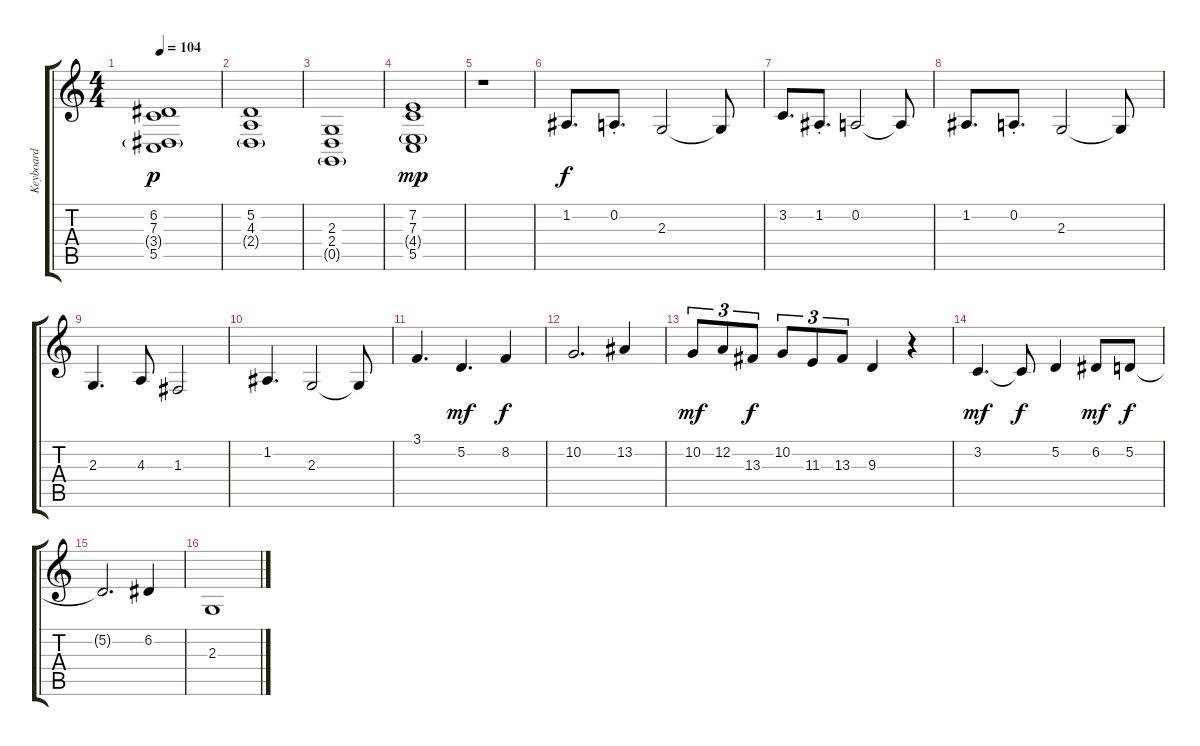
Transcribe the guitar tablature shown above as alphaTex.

\track ("Keyboard" "Keyboard") {instrument synthstrings1}
\staff {score tabs}
\tuning (D4 A3 F3 C3 G2 D2) {hide}
\ts (4 4)
\tempo 104
\clef g2
\ks c
(6.2 7.3 3.4{g} 5.5{t}).1{dy p} |
(5.2 4.3 2.4{g}).1 |
(2.3 2.4 0.5{g}).1 |
(7.2 7.3 4.4{g} 5.5).1{dy mp volume 0} |
r.1 |
1.2.8{d dy f volume 11} 0.2{st}.8{d} 2.3.2 2.3{t}.8 |
3.2.8{d} 1.2{st}.8{d} 0.2.2 0.2{t}.8 |
1.2.8{d} 0.2{st}.8{d} 2.3.2 2.3{t}.8 |
2.3.4{d} 4.3.8 1.3.2 |
1.2.4{d} 2.3.2 2.3{t}.8 |
3.1.4{d} 5.2.4{d dy mf} 8.2.4{dy f} |
10.2.2{d} 13.2.4 |
10.2.8{tu (3 2) dy mf} 12.2.8{tu (3 2)} 13.3.8{tu (3 2) dy f} 10.2.8{tu (3 2)} 11.3.8{tu (3 2)} 13.3.8{tu (3 2)} 9.3.4 r.4 |
3.2.4{d dy mf volume 14} 3.2{t}.8{dy f} 5.2.4 6.2.8{dy mf} 5.2.8{dy f} |
5.2{t}.2{d} 6.2.4 |
2.3.1
